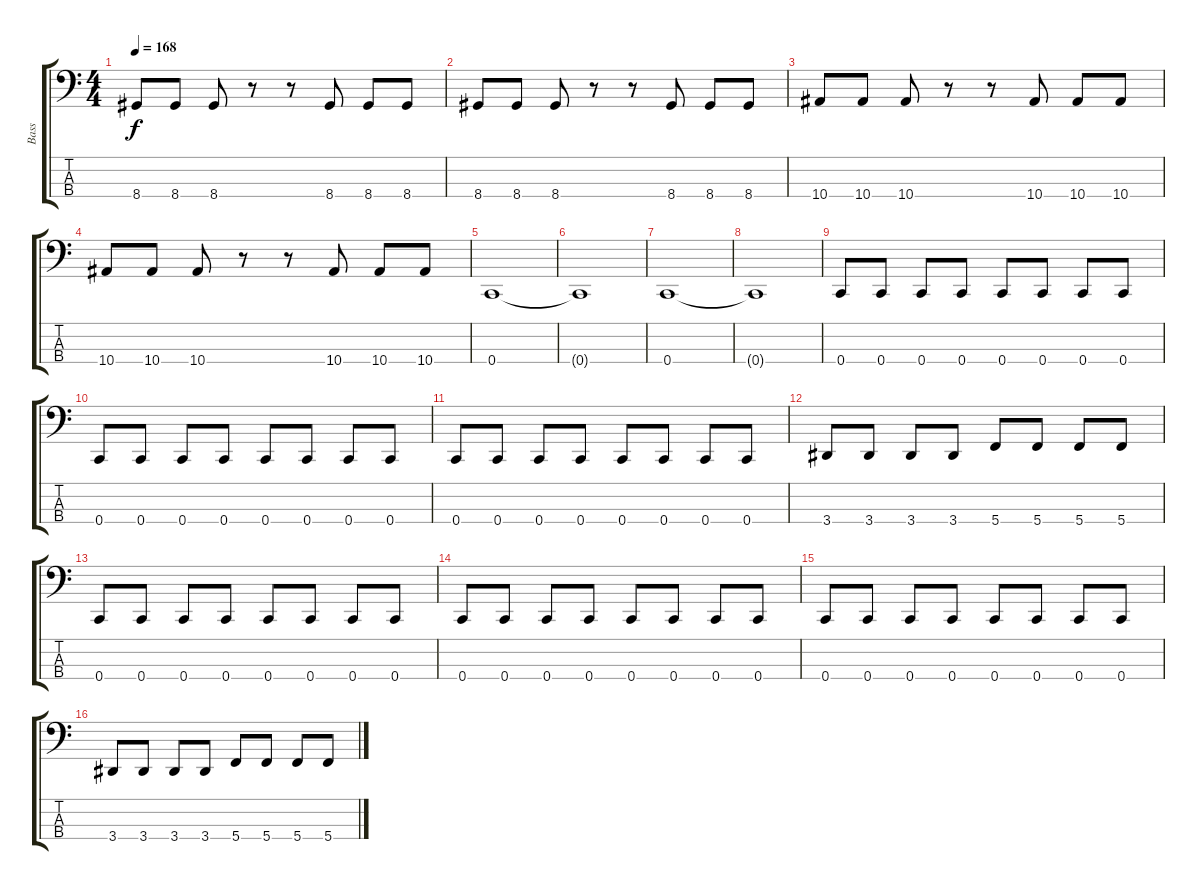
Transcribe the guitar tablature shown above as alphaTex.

\track ("Bass" "Bass") {instrument electricbassfinger}
\staff {score tabs}
\tuning (F2 C2 G1 C1) {hide}
\ts (4 4)
\tempo 168
\clef f4
\ks c
8.4.8{dy f} 8.4.8 8.4.8 r.8 r.8 8.4.8 8.4.8 8.4.8 |
8.4.8 8.4.8 8.4.8 r.8 r.8 8.4.8 8.4.8 8.4.8 |
10.4.8 10.4.8 10.4.8 r.8 r.8 10.4.8 10.4.8 10.4.8 |
10.4.8 10.4.8 10.4.8 r.8 r.8 10.4.8 10.4.8 10.4.8 |
0.4.1 |
0.4{t}.1 |
0.4.1 |
0.4{t}.1 |
0.4.8 0.4.8 0.4.8 0.4.8 0.4.8 0.4.8 0.4.8 0.4.8 |
0.4.8 0.4.8 0.4.8 0.4.8 0.4.8 0.4.8 0.4.8 0.4.8 |
0.4.8 0.4.8 0.4.8 0.4.8 0.4.8 0.4.8 0.4.8 0.4.8 |
3.4.8 3.4.8 3.4.8 3.4.8 5.4.8 5.4.8 5.4.8 5.4.8 |
0.4.8 0.4.8 0.4.8 0.4.8 0.4.8 0.4.8 0.4.8 0.4.8 |
0.4.8 0.4.8 0.4.8 0.4.8 0.4.8 0.4.8 0.4.8 0.4.8 |
0.4.8 0.4.8 0.4.8 0.4.8 0.4.8 0.4.8 0.4.8 0.4.8 |
3.4.8 3.4.8 3.4.8 3.4.8 5.4.8 5.4.8 5.4.8 5.4.8
